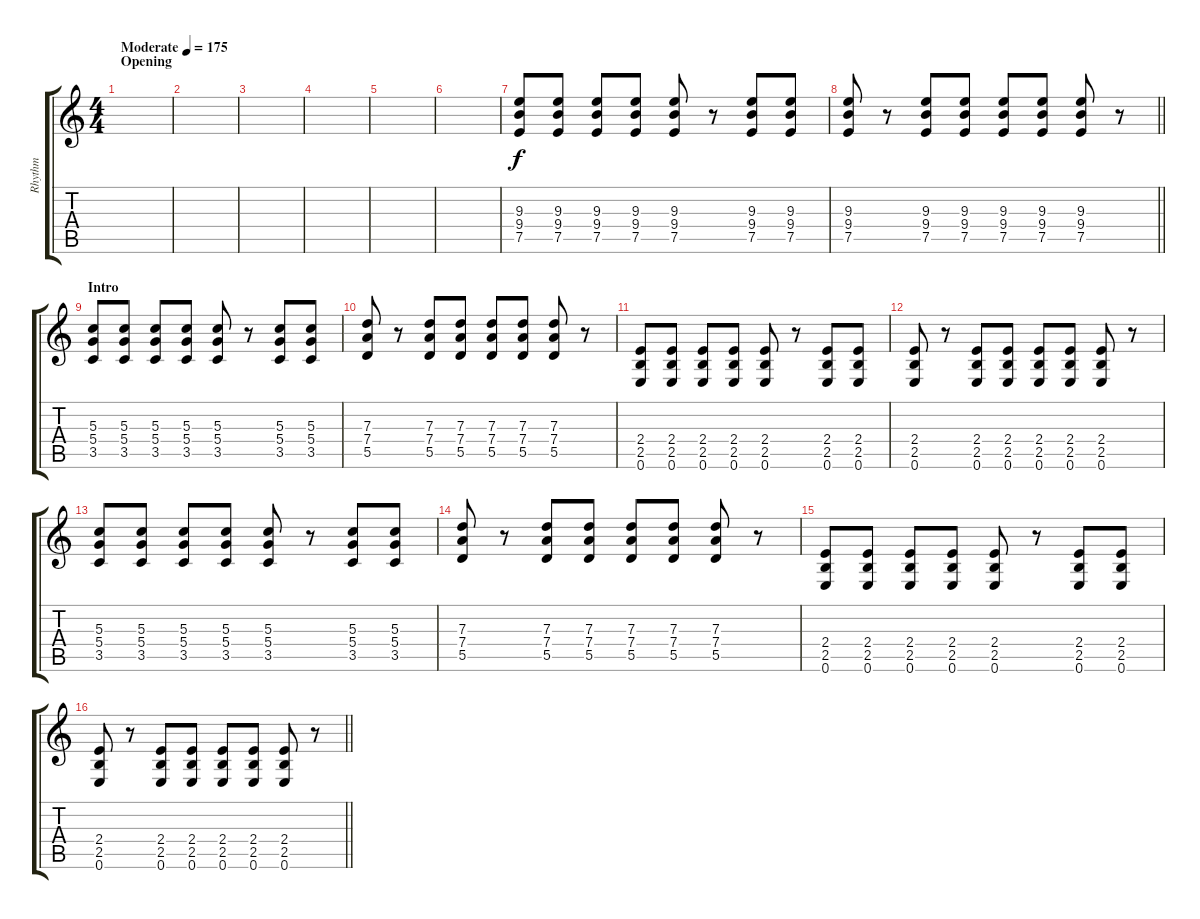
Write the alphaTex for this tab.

\track ("Rhythm" "Rhythm") {instrument distortionguitar}
\staff {score tabs}
\tuning (E4 B3 G3 D3 A2 E2) {hide}
\ts (4 4)
\section ("" "Opening")
\tempo (175 "Moderate")
\clef g2
\ks c
|
|
|
|
|
|
(9.3 9.4 7.5).8 (9.3 9.4 7.5).8 (9.3 9.4 7.5).8 (9.3 9.4 7.5).8 (9.3 9.4 7.5).8 r.8 (9.3 9.4 7.5).8 (9.3 9.4 7.5).8 |
\barLineRight lightlight
(9.3 9.4 7.5).8 r.8 (9.3 9.4 7.5).8 (9.3 9.4 7.5).8 (9.3 9.4 7.5).8 (9.3 9.4 7.5).8 (9.3 9.4 7.5).8 r.8 |
\section ("" "Intro")
(5.3 5.4 3.5).8 (5.3 5.4 3.5).8 (5.3 5.4 3.5).8 (5.3 5.4 3.5).8 (5.3 5.4 3.5).8 r.8 (5.3 5.4 3.5).8 (5.3 5.4 3.5).8 |
(7.3 7.4 5.5).8 r.8 (7.3 7.4 5.5).8 (7.3 7.4 5.5).8 (7.3 7.4 5.5).8 (7.3 7.4 5.5).8 (7.3 7.4 5.5).8 r.8 |
(2.4 2.5 0.6).8 (2.4 2.5 0.6).8 (2.4 2.5 0.6).8 (2.4 2.5 0.6).8 (2.4 2.5 0.6).8 r.8 (2.4 2.5 0.6).8 (2.4 2.5 0.6).8 |
(2.4 2.5 0.6).8 r.8 (2.4 2.5 0.6).8 (2.4 2.5 0.6).8 (2.4 2.5 0.6).8 (2.4 2.5 0.6).8 (2.4 2.5 0.6).8 r.8 |
(5.3 5.4 3.5).8 (5.3 5.4 3.5).8 (5.3 5.4 3.5).8 (5.3 5.4 3.5).8 (5.3 5.4 3.5).8 r.8 (5.3 5.4 3.5).8 (5.3 5.4 3.5).8 |
(7.3 7.4 5.5).8 r.8 (7.3 7.4 5.5).8 (7.3 7.4 5.5).8 (7.3 7.4 5.5).8 (7.3 7.4 5.5).8 (7.3 7.4 5.5).8 r.8 |
(2.4 2.5 0.6).8 (2.4 2.5 0.6).8 (2.4 2.5 0.6).8 (2.4 2.5 0.6).8 (2.4 2.5 0.6).8 r.8 (2.4 2.5 0.6).8 (2.4 2.5 0.6).8 |
\barLineRight lightlight
(2.4 2.5 0.6).8 r.8 (2.4 2.5 0.6).8 (2.4 2.5 0.6).8 (2.4 2.5 0.6).8 (2.4 2.5 0.6).8 (2.4 2.5 0.6).8 r.8
